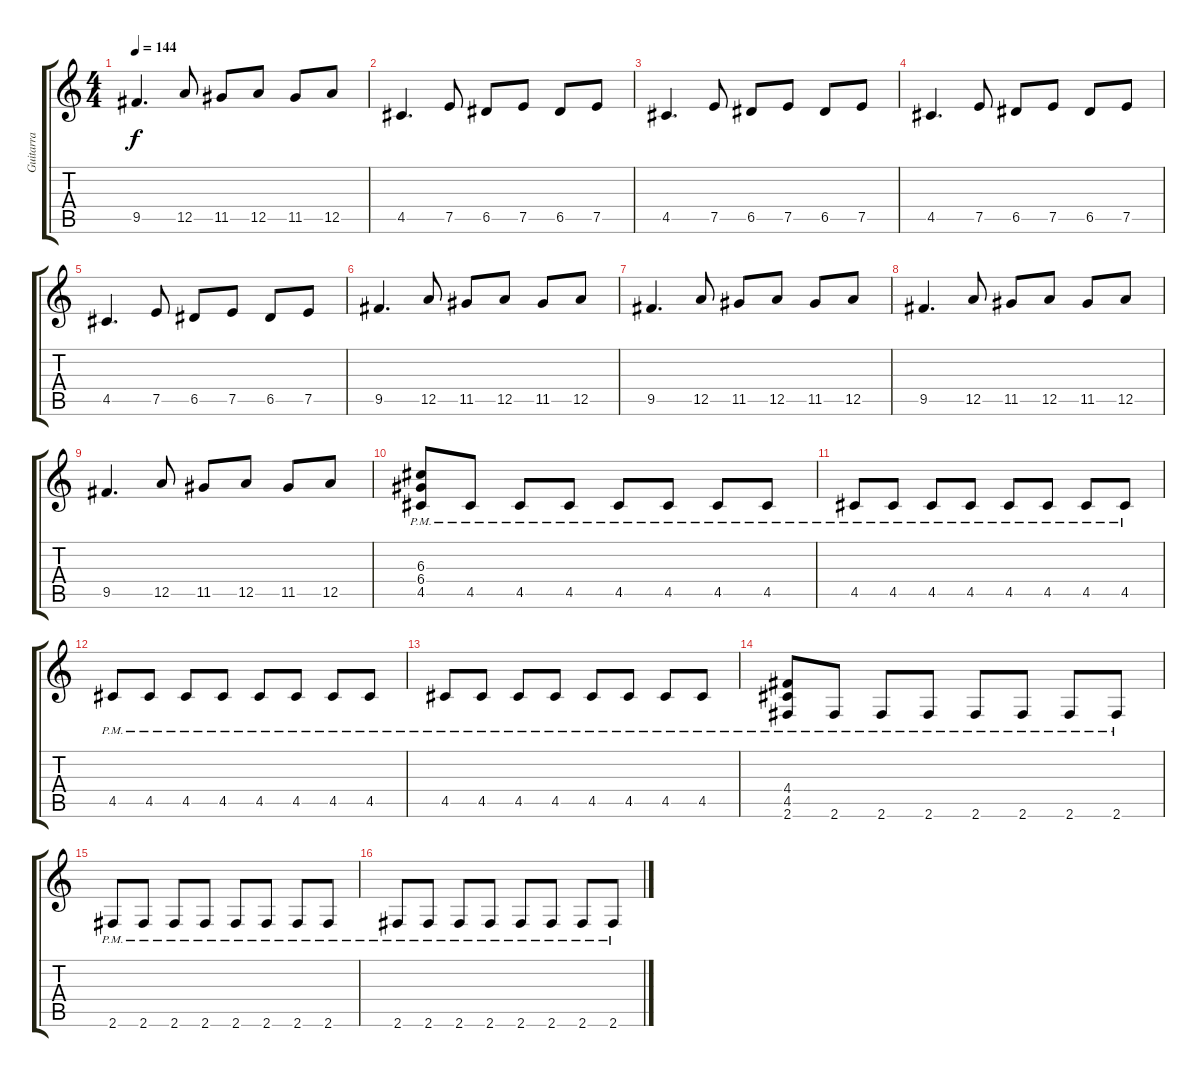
\track ("Guitarra" "Guitarra") {solo instrument overdrivenguitar}
\staff {score tabs}
\tuning (E4 B3 G3 D3 A2 E2) {hide}
\ts (4 4)
\tempo 144
\clef g2
\ks c
9.5.4{d dy f} 12.5.8 11.5.8 12.5.8 11.5.8 12.5.8 |
4.5.4{d instrument overdrivenguitar} 7.5.8 6.5.8 7.5.8 6.5.8 7.5.8 |
4.5.4{d} 7.5.8 6.5.8 7.5.8 6.5.8 7.5.8 |
4.5.4{d} 7.5.8 6.5.8 7.5.8 6.5.8 7.5.8 |
4.5.4{d} 7.5.8 6.5.8 7.5.8 6.5.8 7.5.8 |
9.5.4{d} 12.5.8 11.5.8 12.5.8 11.5.8 12.5.8 |
9.5.4{d} 12.5.8 11.5.8 12.5.8 11.5.8 12.5.8 |
9.5.4{d} 12.5.8 11.5.8 12.5.8 11.5.8 12.5.8 |
9.5.4{d} 12.5.8 11.5.8 12.5.8 11.5.8 12.5.8 |
(6.3{pm} 6.4{pm} 4.5{pm}).8 4.5{pm}.8 4.5{pm}.8 4.5{pm}.8 4.5{pm}.8 4.5{pm}.8 4.5{pm}.8 4.5{pm}.8 |
4.5{pm}.8 4.5{pm}.8 4.5{pm}.8 4.5{pm}.8 4.5{pm}.8 4.5{pm}.8 4.5{pm}.8 4.5{pm}.8 |
4.5{pm}.8 4.5{pm}.8 4.5{pm}.8 4.5{pm}.8 4.5{pm}.8 4.5{pm}.8 4.5{pm}.8 4.5{pm}.8 |
4.5{pm}.8 4.5{pm}.8 4.5{pm}.8 4.5{pm}.8 4.5{pm}.8 4.5{pm}.8 4.5{pm}.8 4.5{pm}.8 |
(4.4{pm} 4.5{pm} 2.6{pm}).8 2.6{pm}.8 2.6{pm}.8 2.6{pm}.8 2.6{pm}.8 2.6{pm}.8 2.6{pm}.8 2.6{pm}.8 |
2.6{pm}.8 2.6{pm}.8 2.6{pm}.8 2.6{pm}.8 2.6{pm}.8 2.6{pm}.8 2.6{pm}.8 2.6{pm}.8 |
2.6{pm}.8 2.6{pm}.8 2.6{pm}.8 2.6{pm}.8 2.6{pm}.8 2.6{pm}.8 2.6{pm}.8 2.6{pm}.8
